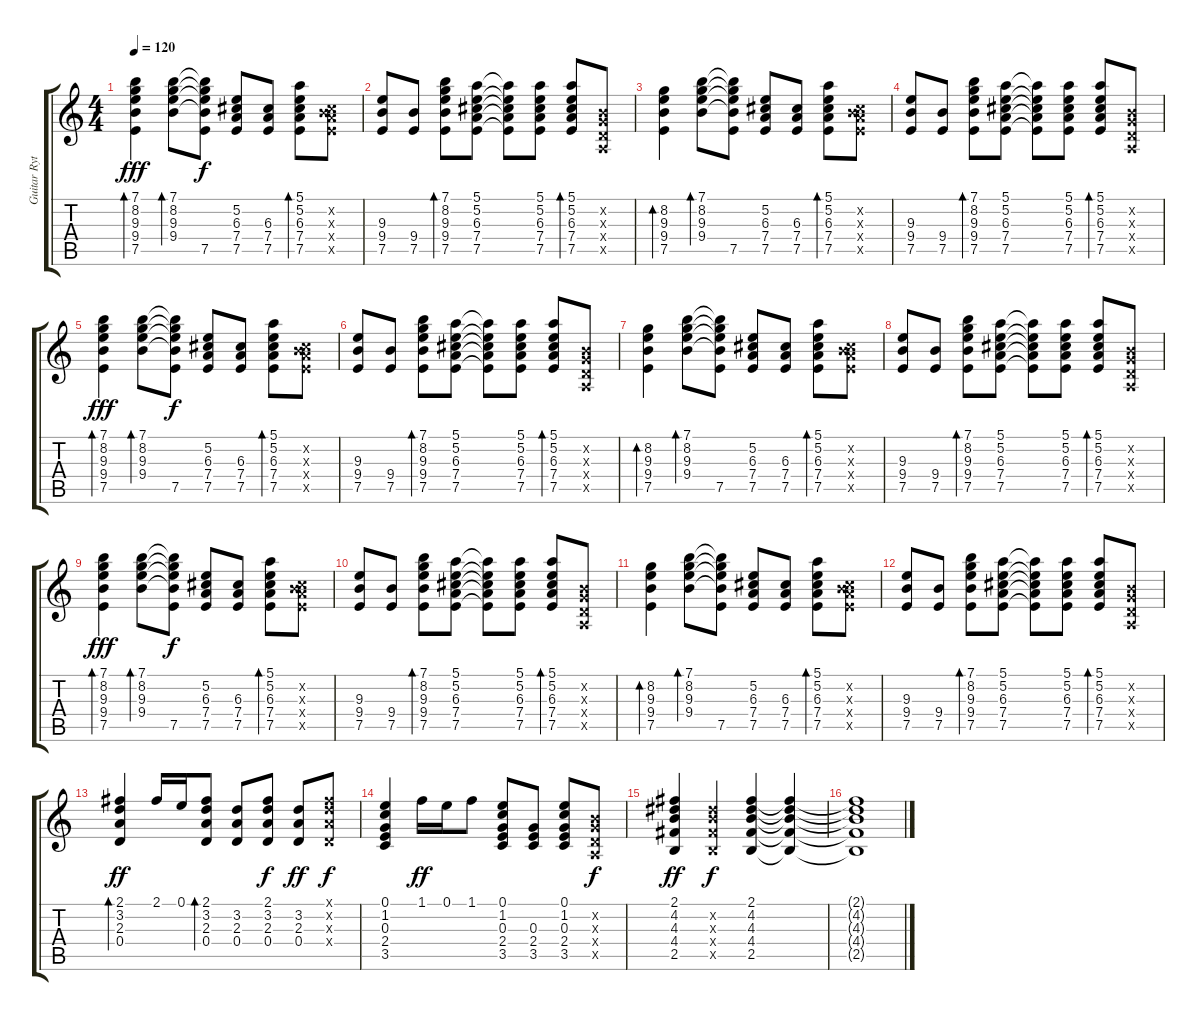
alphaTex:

\track ("Guitar Rythm (pan +8)" "Guitar Ryt") {instrument acousticguitarsteel}
\staff {score tabs}
\tuning (E4 B3 G3 D3 A2 E2) {hide}
\ts (4 4)
\tempo 120
\clef g2
\ks c
(7.1 8.2 9.3 9.4 7.5).4{bd 60 dy fff} (7.1 8.2 9.3 9.4).8{bd 30} (7.1{t} 8.2{t} 9.3{t} 9.4{t} 7.5).8{dy f} (5.2 6.3 7.4 7.5).8 (6.3 7.4 7.5).8 (5.1 5.2 6.3 7.4 7.5).8{bd 30} (0.2{x} 6.3{x} 7.4{x} 7.5{x}).8 |
(9.3 9.4 7.5).8 (9.4 7.5).8 (7.1 8.2 9.3 9.4 7.5).8{bd 30} (5.1 5.2 6.3 7.4 7.5).8 (5.1{t} 5.2{t} 6.3{t} 7.4{t} 7.5{t}).8 (5.1 5.2 6.3 7.4 7.5).8 (5.1 5.2 6.3 7.4 7.5).8{bd 30} (0.2{x} 0.3{x} 0.4{x} 0.5{x}).8 |
(8.2 9.3 9.4 7.5).4{bd 60} (7.1 8.2 9.3 9.4).8{bd 30} (7.1{t} 8.2{t} 9.3{t} 9.4{t} 7.5).8 (5.2 6.3 7.4 7.5).8 (6.3 7.4 7.5).8 (5.1 5.2 6.3 7.4 7.5).8{bd 30} (0.2{x} 6.3{x} 7.4{x} 7.5{x}).8 |
(9.3 9.4 7.5).8 (9.4 7.5).8 (7.1 8.2 9.3 9.4 7.5).8{bd 30} (5.1 5.2 6.3 7.4 7.5).8 (5.1{t} 5.2{t} 6.3{t} 7.4{t} 7.5{t}).8 (5.1 5.2 6.3 7.4 7.5).8 (5.1 5.2 6.3 7.4 7.5).8{bd 30} (0.2{x} 0.3{x} 0.4{x} 0.5{x}).8 |
(7.1 8.2 9.3 9.4 7.5).4{bd 60 dy fff} (7.1 8.2 9.3 9.4).8{bd 30} (7.1{t} 8.2{t} 9.3{t} 9.4{t} 7.5).8{dy f} (5.2 6.3 7.4 7.5).8 (6.3 7.4 7.5).8 (5.1 5.2 6.3 7.4 7.5).8{bd 30} (0.2{x} 6.3{x} 7.4{x} 7.5{x}).8 |
(9.3 9.4 7.5).8 (9.4 7.5).8 (7.1 8.2 9.3 9.4 7.5).8{bd 30} (5.1 5.2 6.3 7.4 7.5).8 (5.1{t} 5.2{t} 6.3{t} 7.4{t} 7.5{t}).8 (5.1 5.2 6.3 7.4 7.5).8 (5.1 5.2 6.3 7.4 7.5).8{bd 30} (0.2{x} 0.3{x} 0.4{x} 0.5{x}).8 |
(8.2 9.3 9.4 7.5).4{bd 60} (7.1 8.2 9.3 9.4).8{bd 30} (7.1{t} 8.2{t} 9.3{t} 9.4{t} 7.5).8 (5.2 6.3 7.4 7.5).8 (6.3 7.4 7.5).8 (5.1 5.2 6.3 7.4 7.5).8{bd 30} (0.2{x} 6.3{x} 7.4{x} 7.5{x}).8 |
(9.3 9.4 7.5).8 (9.4 7.5).8 (7.1 8.2 9.3 9.4 7.5).8{bd 30} (5.1 5.2 6.3 7.4 7.5).8 (5.1{t} 5.2{t} 6.3{t} 7.4{t} 7.5{t}).8 (5.1 5.2 6.3 7.4 7.5).8 (5.1 5.2 6.3 7.4 7.5).8{bd 30} (0.2{x} 0.3{x} 0.4{x} 0.5{x}).8 |
(7.1 8.2 9.3 9.4 7.5).4{bd 60 dy fff} (7.1 8.2 9.3 9.4).8{bd 30} (7.1{t} 8.2{t} 9.3{t} 9.4{t} 7.5).8{dy f} (5.2 6.3 7.4 7.5).8 (6.3 7.4 7.5).8 (5.1 5.2 6.3 7.4 7.5).8{bd 30} (0.2{x} 6.3{x} 7.4{x} 7.5{x}).8 |
(9.3 9.4 7.5).8 (9.4 7.5).8 (7.1 8.2 9.3 9.4 7.5).8{bd 30} (5.1 5.2 6.3 7.4 7.5).8 (5.1{t} 5.2{t} 6.3{t} 7.4{t} 7.5{t}).8 (5.1 5.2 6.3 7.4 7.5).8 (5.1 5.2 6.3 7.4 7.5).8{bd 30} (0.2{x} 0.3{x} 0.4{x} 0.5{x}).8 |
(8.2 9.3 9.4 7.5).4{bd 60} (7.1 8.2 9.3 9.4).8{bd 30} (7.1{t} 8.2{t} 9.3{t} 9.4{t} 7.5).8 (5.2 6.3 7.4 7.5).8 (6.3 7.4 7.5).8 (5.1 5.2 6.3 7.4 7.5).8{bd 30} (0.2{x} 6.3{x} 7.4{x} 7.5{x}).8 |
(9.3 9.4 7.5).8 (9.4 7.5).8 (7.1 8.2 9.3 9.4 7.5).8{bd 30} (5.1 5.2 6.3 7.4 7.5).8 (5.1{t} 5.2{t} 6.3{t} 7.4{t} 7.5{t}).8 (5.1 5.2 6.3 7.4 7.5).8 (5.1 5.2 6.3 7.4 7.5).8{bd 30} (0.2{x} 0.3{x} 0.4{x} 0.5{x}).8 |
(2.1 3.2 2.3 0.4).4{bd 60 dy ff} 2.1.16 0.1.16 (2.1 3.2 2.3 0.4).8{bd 60} (3.2 2.3 0.4).8 (2.1 3.2 2.3 0.4).8{dy f} (3.2 2.3 0.4).8{dy ff} (2.1{x} 3.2{x} 2.3{x} 0.4{x}).8{dy f} |
(0.1 1.2 0.3 2.4 3.5).4 1.1.16{dy ff} 0.1.16 1.1.8 (0.1 1.2 0.3 2.4 3.5).8 (0.3 2.4 3.5).8 (0.1 1.2 0.3 2.4 3.5).8 (0.2{x} 0.3{x} 0.4{x} 0.5{x}).8{dy f} |
(2.1 4.2 4.3 4.4 2.5).4{dy ff} (4.2{x} 4.3{x} 4.4{x} 2.5{x}).4{dy f} (2.1 4.2 4.3 4.4 2.5).4 (2.1{t} 4.2{t} 4.3{t} 4.4{t} 2.5{t}).4 |
(2.1{t} 4.2{t} 4.3{t} 4.4{t} 2.5{t}).1
